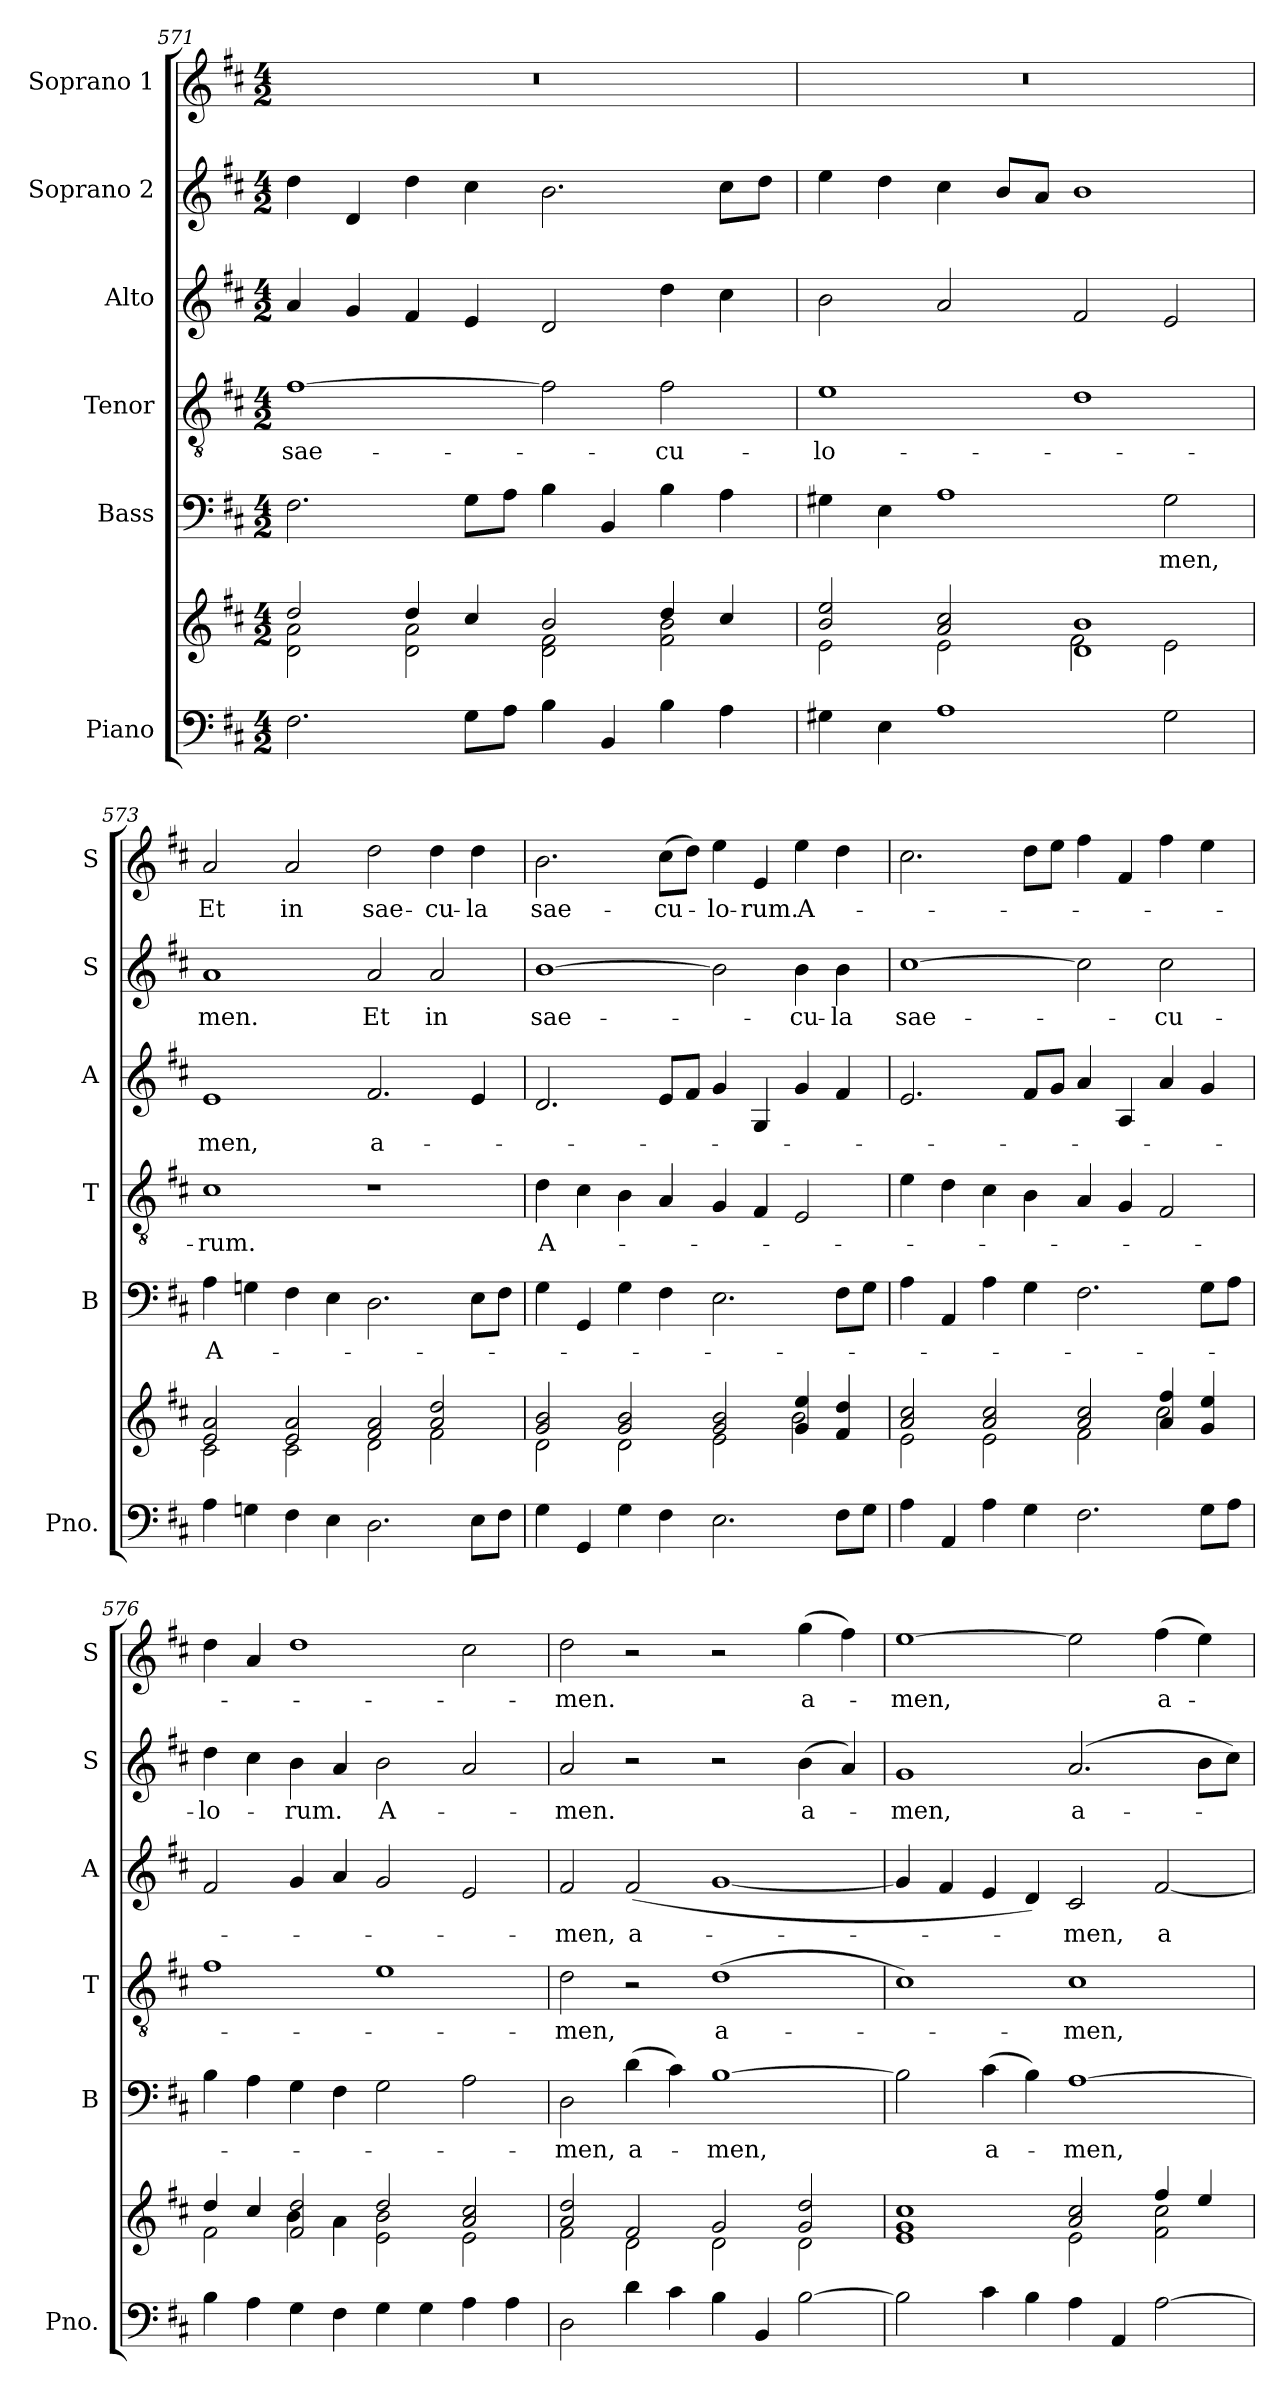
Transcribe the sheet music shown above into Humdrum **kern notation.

**kern	**kern	**kern	**text	**kern	**text	**kern	**text	**kern	**text	**kern	**text
*part6	*part6	*part5	*part5	*part4	*part4	*part3	*part3	*part2	*part2	*part1	*part1
*staff7	*staff6	*staff5	*staff5	*staff4	*staff4	*staff3	*staff3	*staff2	*staff2	*staff1	*staff1
*I"Piano	*	*I"Bass	*	*I"Tenor	*	*I"Alto	*	*I"Soprano 2	*	*I"Soprano 1	*
*I'Pno.	*	*I'B	*	*I'T	*	*I'A	*	*I'S	*	*I'S	*
*clefF4	*clefG2	*clefF4	*	*clefGv2	*	*clefG2	*	*clefG2	*	*clefG2	*
*k[f#c#]	*k[f#c#]	*k[f#c#]	*	*k[f#c#]	*	*k[f#c#]	*	*k[f#c#]	*	*k[f#c#]	*
*D:	*D:	*D:	*	*D:	*	*D:	*	*D:	*	*D:	*
*M4/2	*M4/2	*M4/2	*	*M4/2	*	*M4/2	*	*M4/2	*	*M4/2	*
=571	=571	=571	=571	=571	=571	=571	=571	=571	=571	=571	=571
*	*^	*	*	*	*	*	*	*	*	*	*
!	!	!	!	!	!	!LO:LY:b	!	!	!	!	!	!
2.F#\	2dd/	2d\ 2a\	2.F#\	.	[1f#	sae-	4a/	.	4dd\	.	0r	.
.	.	.	.	.	.	.	4g/	.	4d/	.	.	.
.	4dd/	2d\ 2a\	.	.	.	.	4f#/	.	4dd\	.	.	.
8G\L	4cc#/	.	8G\L	.	.	.	4e/	.	4cc#\	.	.	.
8A\J	.	.	8A\J	.	.	.	.	.	.	.	.	.
4B\	2b/	2d\ 2f#\	4B\	.	2f#\]	.	2d/	.	2.b\	.	.	.
4BB/	.	.	4BB/	.	.	.	.	.	.	.	.	.
!	!	!	!	!	!	!LO:LY:b	!	!	!	!	!	!
4B\	4dd/	2f#\ 2b\	4B\	.	2f#\	-cu-	4dd\	.	.	.	.	.
4A\	4cc#/	.	4A\	.	.	.	4cc#\	.	8cc#\L	.	.	.
.	.	.	.	.	.	.	.	.	8dd\J	.	.	.
=572	=572	=572	=572	=572	=572	=572	=572	=572	=572	=572	=572	=572
!	!	!	!	!	!	!LO:LY:b	!	!	!	!	!	!
4G#X\	2b/ 2ee/	2e\	4G#X\	.	1e	-lo-	2b\	.	4ee\	.	0r	.
4E\	.	.	4E\	.	.	.	.	.	4dd\	.	.	.
1A	2a/ 2cc#/	2e\	1A	.	.	.	2a/	.	4cc#\	.	.	.
.	.	.	.	.	.	.	.	.	8b/L	.	.	.
.	.	.	.	.	.	.	.	.	8a/J	.	.	.
.	1d 1b	2f#\	.	.	1d	.	2f#/	.	1b	.	.	.
!	!	!	!	!LO:LY:b	!	!	!	!	!	!	!	!
2G#\	.	2e\	2G#\	-men,	.	.	2e/	.	.	.	.	.
!!LO:PB:g=z
=573	=573	=573	=573	=573	=573	=573	=573	=573	=573	=573	=573	=573
!	!	!	!	!LO:LY:b	!	!LO:LY:b	!	!LO:LY:b	!	!LO:LY:b	!	!LO:LY:b
4A\	2e/ 2a/	2c#\	4A\	A-	1c#	-rum.	1e	-men,	1a	-men.	2a/	Et
4Gn\	.	.	4Gn\	.	.	.	.	.	.	.	.	.
!	!	!	!	!	!	!	!	!	!	!	!	!LO:LY:b
4F#\	2e/ 2a/	2c#\	4F#\	.	.	.	.	.	.	.	2a/	in
4E\	.	.	4E\	.	.	.	.	.	.	.	.	.
!	!	!	!	!	!	!	!	!LO:LY:b	!	!LO:LY:b	!	!LO:LY:b
2.D\	2f#/ 2a/	2d\	2.D\	.	1r	.	2.f#/	a-	2a/	Et	2dd\	sae-
!	!	!	!	!	!	!	!	!	!	!LO:LY:b	!	!LO:LY:b
.	2a/ 2dd/	2f#\	.	.	.	.	.	.	2a/	in	4dd\	-cu-
!	!	!	!	!	!	!	!	!	!	!	!	!LO:LY:b
8E\L	.	.	8E\L	.	.	.	4e/	.	.	.	4dd\	-la
8F#\J	.	.	8F#\J	.	.	.	.	.	.	.	.	.
=574	=574	=574	=574	=574	=574	=574	=574	=574	=574	=574	=574	=574
!	!	!	!	!	!	!LO:LY:b	!	!	!	!LO:LY:b	!	!LO:LY:b
4G\	2g/ 2b/	2d\	4G\	.	4d\	A-	2.d/	.	[1b	sae-	2.b\	sae-
4GG/	.	.	4GG/	.	4c#\	.	.	.	.	.	.	.
4G\	2g/ 2b/	2d\	4G\	.	4B\	.	.	.	.	.	.	.
!	!	!	!	!	!	!	!	!	!	!	!	!LO:LY:b
4F#\	.	.	4F#\	.	4A/	.	8e/L	.	.	.	(8cc#\L	-cu-
.	.	.	.	.	.	.	8f#/J	.	.	.	8dd\J)	.
!	!	!	!	!	!	!	!	!	!	!	!	!LO:LY:b
2.E\	2g/ 2b/	2e\	2.E\	.	4G/	.	4g/	.	2b\]	.	4ee\	-lo-
!	!	!	!	!	!	!	!	!	!	!	!	!LO:LY:b
.	.	.	.	.	4F#/	.	4G/	.	.	.	4e/	-rum.
!	!	!	!	!	!	!	!	!	!	!LO:LY:b	!	!LO:LY:b
.	4g/ 4ee/	2b\	.	.	2E/	.	4g/	.	4b\	-cu-	4ee\	A-
!	!	!	!	!	!	!	!	!	!	!LO:LY:b	!	!
8F#\L	4f#/ 4dd/	.	8F#\L	.	.	.	4f#/	.	4b\	-la	4dd\	.
8G\J	.	.	8G\J	.	.	.	.	.	.	.	.	.
=575	=575	=575	=575	=575	=575	=575	=575	=575	=575	=575	=575	=575
!	!	!	!	!	!	!	!	!	!	!LO:LY:b	!	!
4A\	2a/ 2cc#/	2e\	4A\	.	4e\	.	2.e/	.	[1cc#	sae-	2.cc#\	.
4AA/	.	.	4AA/	.	4d\	.	.	.	.	.	.	.
4A\	2a/ 2cc#/	2e\	4A\	.	4c#\	.	.	.	.	.	.	.
4G\	.	.	4G\	.	4B\	.	8f#/L	.	.	.	8dd\L	.
.	.	.	.	.	.	.	8g/J	.	.	.	8ee\J	.
2.F#\	2a/ 2cc#/	2f#\	2.F#\	.	4A/	.	4a/	.	2cc#\]	.	4ff#\	.
.	.	.	.	.	4G/	.	4A/	.	.	.	4f#/	.
!	!	!	!	!	!	!	!	!	!	!LO:LY:b	!	!
.	4a/ 4ff#/	2cc#\	.	.	2F#/	.	4a/	.	2cc#\	-cu-	4ff#\	.
8G\L	4g/ 4ee/	.	8G\L	.	.	.	4g/	.	.	.	4ee\	.
8A\J	.	.	8A\J	.	.	.	.	.	.	.	.	.
=576	=576	=576	=576	=576	=576	=576	=576	=576	=576	=576	=576	=576
!	!	!	!	!	!	!	!	!	!	!LO:LY:b	!	!
4B\	4dd/	2f#\	4B\	.	1f#	.	2f#/	.	4dd\	-lo-	4dd\	.
4A\	4cc#/	.	4A\	.	.	.	.	.	4cc#\	.	4a/	.
!	!	!	!	!	!	!	!	!	!	!LO:LY:b	!	!
4G\	2f#/ 2dd/	4b\	4G\	.	.	.	4g/	.	4b\	-rum.	1dd	.
4F#\	.	4a\	4F#\	.	.	.	4a/	.	4a/	.	.	.
!	!	!	!	!	!	!	!	!	!	!LO:LY:b	!	!
4G\	2dd/	2e\ 2b\	2G\	.	1e	.	2g/	.	2b\	A-	.	.
4G\	.	.	.	.	.	.	.	.	.	.	.	.
4A\	2a/ 2cc#/	2e\	2A\	.	.	.	2e/	.	2a/	.	2cc#\	.
4A\	.	.	.	.	.	.	.	.	.	.	.	.
!!LO:LB:g=z
=577	=577	=577	=577	=577	=577	=577	=577	=577	=577	=577	=577	=577
!	!	!	!	!LO:LY:b	!	!LO:LY:b	!	!LO:LY:b	!	!LO:LY:b	!	!LO:LY:b
2D\	2a/ 2dd/	2f#\	2D\	-men,	2d\	-men,	2f#/	-men,	2a/	-men.	2dd\	-men.
!	!	!	!	!LO:LY:b	!	!	!	!LO:LY:b	!	!	!	!
4d\	2f#/	2d\	(4d\	a-	2r	.	(<2f#/	a-	2r	.	2r	.
4c#\	.	.	4c#\)	.	.	.	.	.	.	.	.	.
!	!	!	!	!LO:LY:b	!	!LO:LY:b	!	!	!	!	!	!
4B\	2g/	2d\	[1B	-men,	(1d	a-	[1g	.	2r	.	2r	.
4BB/	.	.	.	.	.	.	.	.	.	.	.	.
!	!	!	!	!	!	!	!	!	!	!LO:LY:b	!	!LO:LY:b
[2B\	2g/ 2dd/	2d\	.	.	.	.	.	.	(4b\	a-	(4gg\	a-
.	.	.	.	.	.	.	.	.	4a/)	.	4ff#\)	.
=578	=578	=578	=578	=578	=578	=578	=578	=578	=578	=578	=578	=578
!	!	!	!	!	!	!	!	!	!	!LO:LY:b	!	!LO:LY:b
2B\]	1g 1cc#	1e	2B\]	.	1c#)	.	4g/]	.	1g	-men,	[1ee	-men,
.	.	.	.	.	.	.	4f#/	.	.	.	.	.
!	!	!	!	!LO:LY:b	!	!	!	!	!	!	!	!
4c#\	.	.	(4c#\	a-	.	.	4e/	.	.	.	.	.
4B\	.	.	4B\)	.	.	.	4d/)	.	.	.	.	.
!	!	!	!	!LO:LY:b	!	!LO:LY:b	!	!LO:LY:b	!	!LO:LY:b	!	!
4A\	2a/ 2cc#/	2e\	[1A	-men,	1c#	-men,	2c#/	-men,	(2.a/	a-	2ee\]	.
4AA/	.	.	.	.	.	.	.	.	.	.	.	.
!	!	!	!	!	!	!	!	!LO:LY:b	!	!	!	!LO:LY:b
[2A\	4ff#/	2f#\ 2cc#\	.	.	.	.	[2f#/	a-	.	.	(4ff#\	a-
.	4ee/	.	.	.	.	.	.	.	8b\L	.	4ee\)	.
.	.	.	.	.	.	.	.	.	8cc#\J)	.	.	.
*	*v	*v	*	*	*	*	*	*	*	*	*	*
=	=	=	=	=	=	=	=	=	=	=	=
*-	*-	*-	*-	*-	*-	*-	*-	*-	*-	*-	*-
